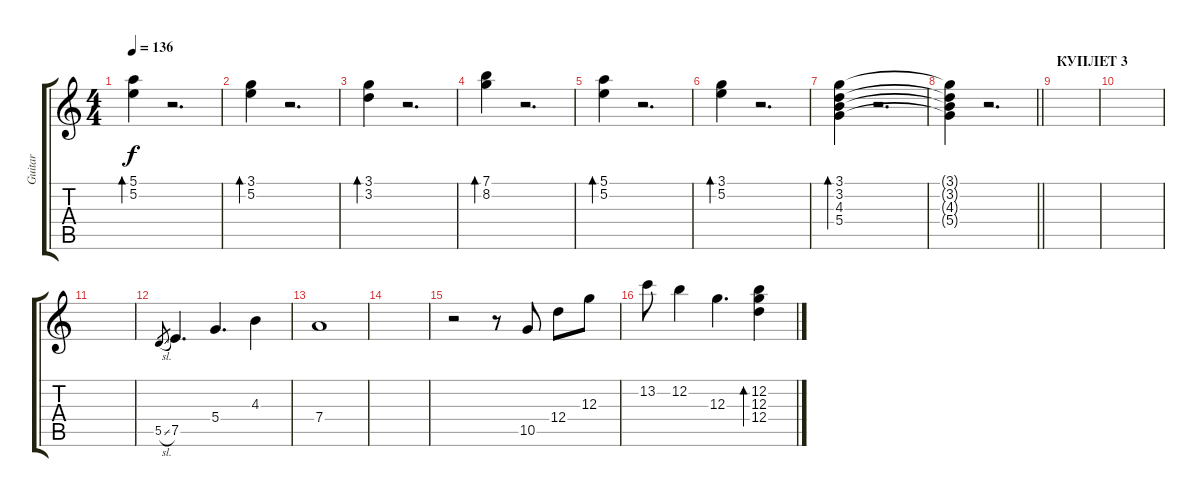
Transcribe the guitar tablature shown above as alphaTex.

\track ("Guitar" "Guitar") {instrument acousticguitarnylon}
\staff {score tabs}
\tuning (E4 B3 G3 D3 A2 E2) {hide}
\ts (4 4)
\tempo 136
\clef g2
\ks c
(5.1 5.2).4{bd 480 dy f} r.2{d} |
(3.1 5.2).4{bd 480} r.2{d} |
(3.1 3.2).4{bd 480} r.2{d} |
(7.1 8.2).4{bd 480} r.2{d} |
(5.1 5.2).4{bd 480} r.2{d} |
(3.1 5.2).4{bd 480} r.2{d} |
(3.1 3.2 4.3 5.4).4{bd 240} r.2{d} |
\barLineRight lightlight
(3.1{t} 3.2{t} 4.3{t} 5.4{t}).4 r.2{d} |
\section ("" "КУПЛЕТ 3")
|
|
|
5.5{sl}.8{gr} 7.5.4{d} 5.4.4{d} 4.3.4 |
7.4.1 |
|
r.2 r.8 10.5.8 12.4.8 12.3.8 |
13.2.8 12.2.4 12.3.4{d} (12.2 12.3 12.4).4{bd 120}
